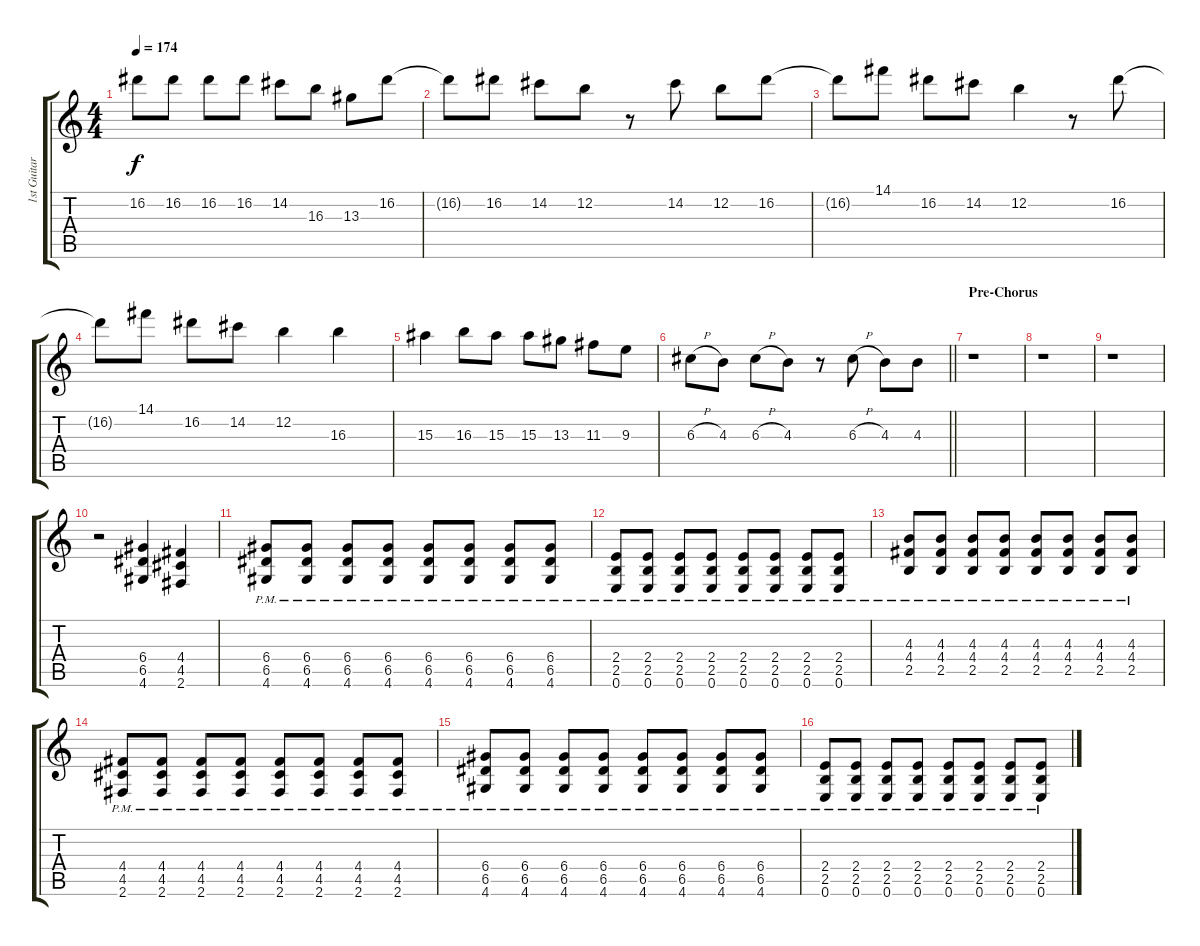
\track ("1st Guitar" "1st Guitar") {instrument distortionguitar}
\staff {score tabs}
\tuning (E4 B3 G3 D3 A2 E2) {hide}
\ts (4 4)
\tempo 174
\clef g2
\ks c
16.2{t}.8{dy f} 16.2.8 16.2.8 16.2.8 14.2.8 16.3.8 13.3.8 16.2.8 |
16.2{t}.8 16.2.8 14.2.8 12.2.8 r.8 14.2.8 12.2.8 16.2.8 |
16.2{t}.8 14.1.8 16.2.8 14.2.8 12.2.4 r.8 16.2.8 |
16.2{t}.8 14.1.8 16.2.8 14.2.8 12.2.4 16.3.4 |
15.3.4 16.3.8 15.3.8 15.3.8 13.3.8 11.3.8 9.3.8 |
\barLineRight lightlight
6.3{h}.8 4.3.8 6.3{h}.8 4.3.8 r.8 6.3{h}.8 4.3.8 4.3.8 |
\section ("" "Pre-Chorus")
r.1 |
r.1 |
r.1 |
r.2 (6.4 6.5 4.6).4 (4.4 4.5 2.6).4 |
(6.4{pm} 6.5 4.6).8 (6.4{pm} 6.5 4.6{pm}).8 (6.4{pm} 6.5 4.6{pm}).8 (6.4{pm} 6.5 4.6{pm}).8 (6.4{pm} 6.5 4.6{pm}).8 (6.4{pm} 6.5 4.6{pm}).8 (6.4{pm} 6.5 4.6{pm}).8 (6.4{pm} 6.5 4.6{pm}).8 |
(2.4{pm} 2.5{pm} 0.6).8 (2.4{pm} 2.5{pm} 0.6).8 (2.4{pm} 2.5{pm} 0.6).8 (2.4{pm} 2.5{pm} 0.6).8 (2.4{pm} 2.5{pm} 0.6).8 (2.4{pm} 2.5{pm} 0.6).8 (2.4{pm} 2.5{pm} 0.6).8 (2.4{pm} 2.5{pm} 0.6).8 |
(4.3 4.4{pm} 2.5{pm}).8 (4.3 4.4{pm} 2.5{pm}).8 (4.3 4.4{pm} 2.5{pm}).8 (4.3 4.4{pm} 2.5{pm}).8 (4.3 4.4{pm} 2.5{pm}).8 (4.3 4.4{pm} 2.5{pm}).8 (4.3 4.4{pm} 2.5{pm}).8 (4.3 4.4{pm} 2.5{pm}).8 |
(4.4{pm} 4.5 2.6).8 (4.4{pm} 4.5 2.6).8 (4.4{pm} 4.5 2.6).8 (4.4{pm} 4.5 2.6).8 (4.4{pm} 4.5 2.6).8 (4.4{pm} 4.5 2.6).8 (4.4{pm} 4.5 2.6).8 (4.4{pm} 4.5 2.6).8 |
(6.4{pm} 6.5 4.6).8 (6.4{pm} 6.5 4.6{pm}).8 (6.4{pm} 6.5 4.6{pm}).8 (6.4{pm} 6.5 4.6{pm}).8 (6.4{pm} 6.5 4.6{pm}).8 (6.4{pm} 6.5 4.6{pm}).8 (6.4{pm} 6.5 4.6{pm}).8 (6.4{pm} 6.5 4.6{pm}).8 |
(2.4{pm} 2.5{pm} 0.6).8 (2.4{pm} 2.5{pm} 0.6).8 (2.4{pm} 2.5{pm} 0.6).8 (2.4{pm} 2.5{pm} 0.6).8 (2.4{pm} 2.5{pm} 0.6).8 (2.4{pm} 2.5{pm} 0.6).8 (2.4{pm} 2.5{pm} 0.6).8 (2.4{pm} 2.5{pm} 0.6).8
